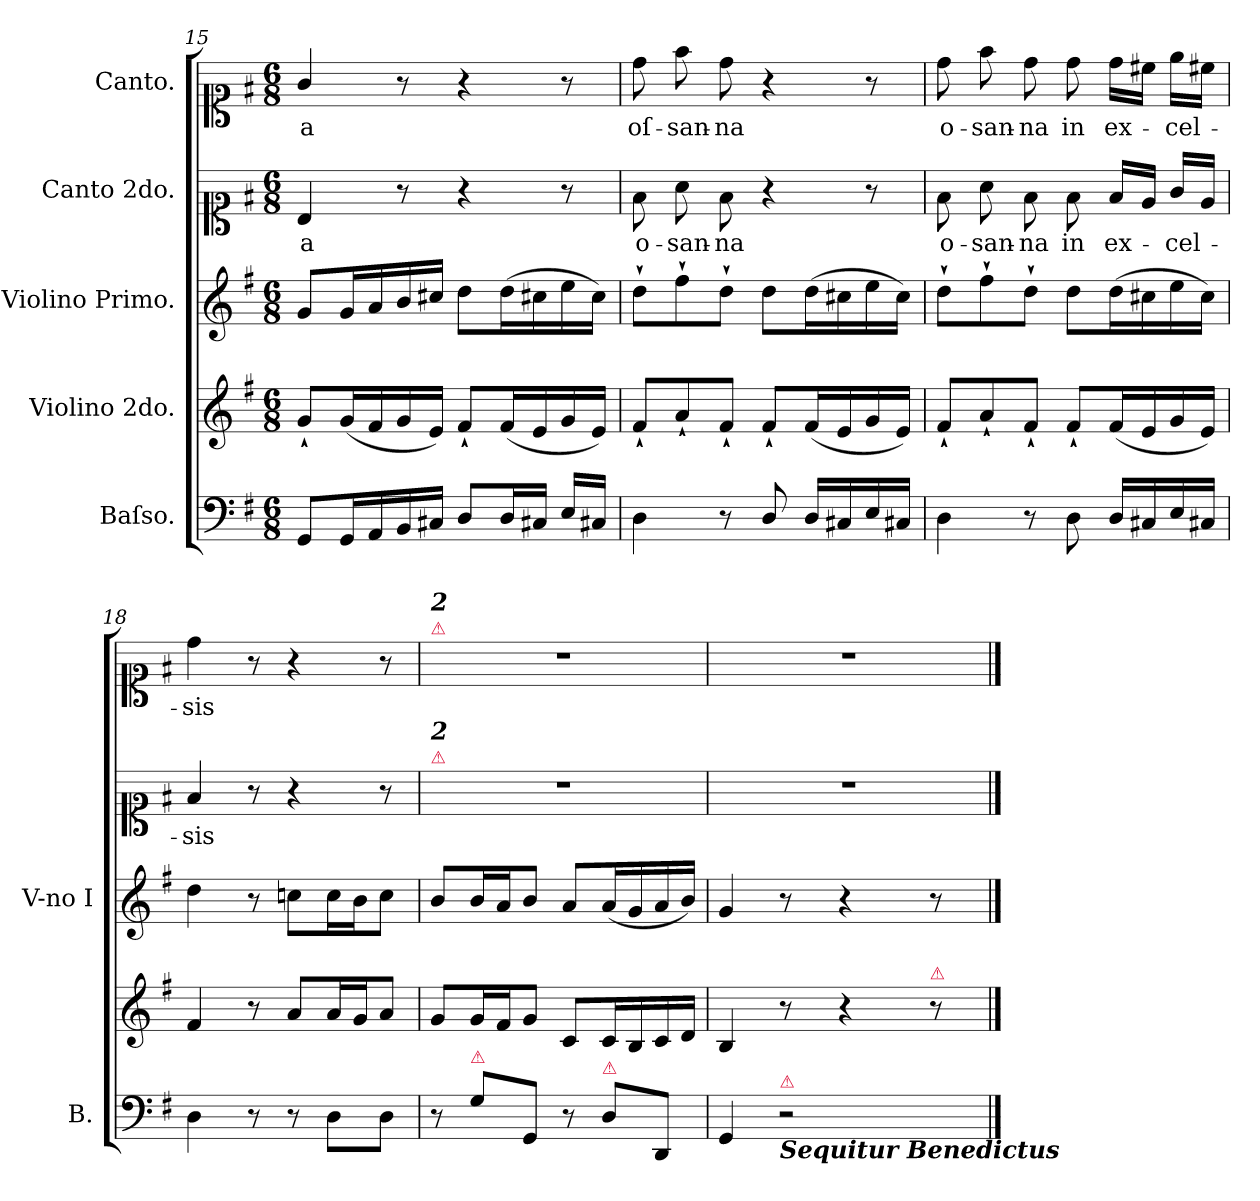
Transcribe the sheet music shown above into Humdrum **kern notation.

**kern	**kern	**kern	**kern	**text	**kern	**text
*part5	*part4	*part3	*part2	*part2	*part1	*part1
*staff5	*staff4	*staff3	*staff2	*staff2	*staff1	*staff1
*I"Baſso.	*I"Violino 2do.	*I"Violino Primo.	*I"Canto 2do.	*	*I"Canto.	*
*I'B.	*	*I'V-no I	*	*	*	*
*clefF4	*clefG2	*clefG2	*clefC1	*	*clefC1	*
*k[f#]	*k[f#]	*k[f#]	*k[f#]	*	*k[f#]	*
*	*	*	*G:	*	*G:	*
*M6/8	*M6/8	*M6/8	*M6/8	*	*M6/8	*
=15	=15	=15	=15	=15	=15	=15
8GG/L	8g`</L	8g/L	4B/	-a	4g/	-a
16GG/L	(<16g/L	16g/L	.	.	.	.
16AA/	16f#/	16a/	.	.	.	.
16BB/	16g/	16b/	8r	.	8r	.
16C#X/JJ	16e/JJ)	16cc#X/JJ	.	.	.	.
8D/L	8f#`</L	8dd\L	4r	.	4r	.
16D/L	(<16f#/L	(>16dd\L	.	.	.	.
16C#X/JJ	16e/	16cc#X\	.	.	.	.
16E/LL	16g/	16ee\	8r	.	8r	.
16C#X/JJ	16e/JJ)	16cc#\JJ)	.	.	.	.
=16	=16	=16	=16	=16	=16	=16
4D\	8f#`</L	8dd`>\L	8f#\	o-	8dd\	oſ-
.	8a`</	8ff#`>\	8a\	-san-	8ff#\	-san-
8r	8f#`</J	8dd`>\J	8f#\	-na	8dd\	-na
8D/	8f#`</L	8dd\L	4r	.	4r	.
16D/LL	(<16f#/L	(>16dd\L	.	.	.	.
16C#X/	16e/	16cc#X\	.	.	.	.
16E/	16g/	16ee\	8r	.	8r	.
16C#X/JJ	16e/JJ)	16cc#\JJ)	.	.	.	.
=17	=17	=17	=17	=17	=17	=17
4D\	8f#`</L	8dd`>\L	8f#\	o-	8dd\	o-
.	8a`</	8ff#`>\	8a\	-san-	8ff#\	-san-
8r	8f#`</J	8dd`>\J	8f#\	-na	8dd\	-na
8D\	8f#`</L	8dd\L	8f#\	in	8dd\	in
16D/LL	(<16f#/L	(>16dd\L	16f#/LL	ex-	16dd\LL	ex-
16C#X/	16e/	16cc#X\	16e/JJ	.	16cc#X\JJ	.
16E/	16g/	16ee\	16g/LL	-cel-	16ee\LL	-cel-
16C#X/JJ	16e/JJ)	16cc#\JJ)	16e/JJ	.	16cc#X\JJ	.
=18	=18	=18	=18	=18	=18	=18
4D\	4f#/	4dd\	4f#/	-sis	4dd\	-sis
8r	8r	8r	8r	.	8r	.
8r	8a/L	8ccn\L	4r	.	4r	.
8D\L	16a/L	16cc\L	.	.	.	.
.	16g/J	16b\J	.	.	.	.
8D\J	8a/J	8cc\J	8r	.	8r	.
=19	=19	=19	=19	=19	=19	=19
!	!	!	!	!	!LO:TX:a:color=crimson:t=⚠	!
!	!	!	!	!	!LO:TX:a:Bi:t=2	!
!	!	!	!LO:TX:a:color=crimson:t=⚠	!	!	!
!	!	!	!LO:TX:a:Bi:t=2	!	!	!
8r	8g/L	8b/L	2.r	.	2.r	.
!LO:TX:a:color=crimson:t=⚠	!	!	!	!	!	!
8G\L	16g/L	16b/L	.	.	.	.
.	16f#/J	16a/J	.	.	.	.
8GG/J	8g/J	8b/J	.	.	.	.
8r	8c/L	8a/L	.	.	.	.
!LO:TX:a:color=crimson:t=⚠	!	!	!	!	!	!
8D\L	16c/L	(<16a/L	.	.	.	.
.	16B/	16g/	.	.	.	.
8DD/J	16c/	16a/	.	.	.	.
.	16d/JJ	16b/JJ)	.	.	.	.
=20	=20	=20	=20	=20	=20	=20
4GG/	4B/	4g/	2.r	.	2.r	.
!LO:TX:b:Bi:t=Sequitur Benedictus	!	!	!	!	!	!
!LO:TX:a:Bi:color=crimson:t=⚠	!	!	!	!	!	!
2r	8r	8r	.	.	.	.
.	4r	4r	.	.	.	.
!	!LO:TX:a:color=crimson:t=⚠	!	!	!	!	!
.	8r	8r	.	.	.	.
==	==	==	==	==	==	==
*-	*-	*-	*-	*-	*-	*-
